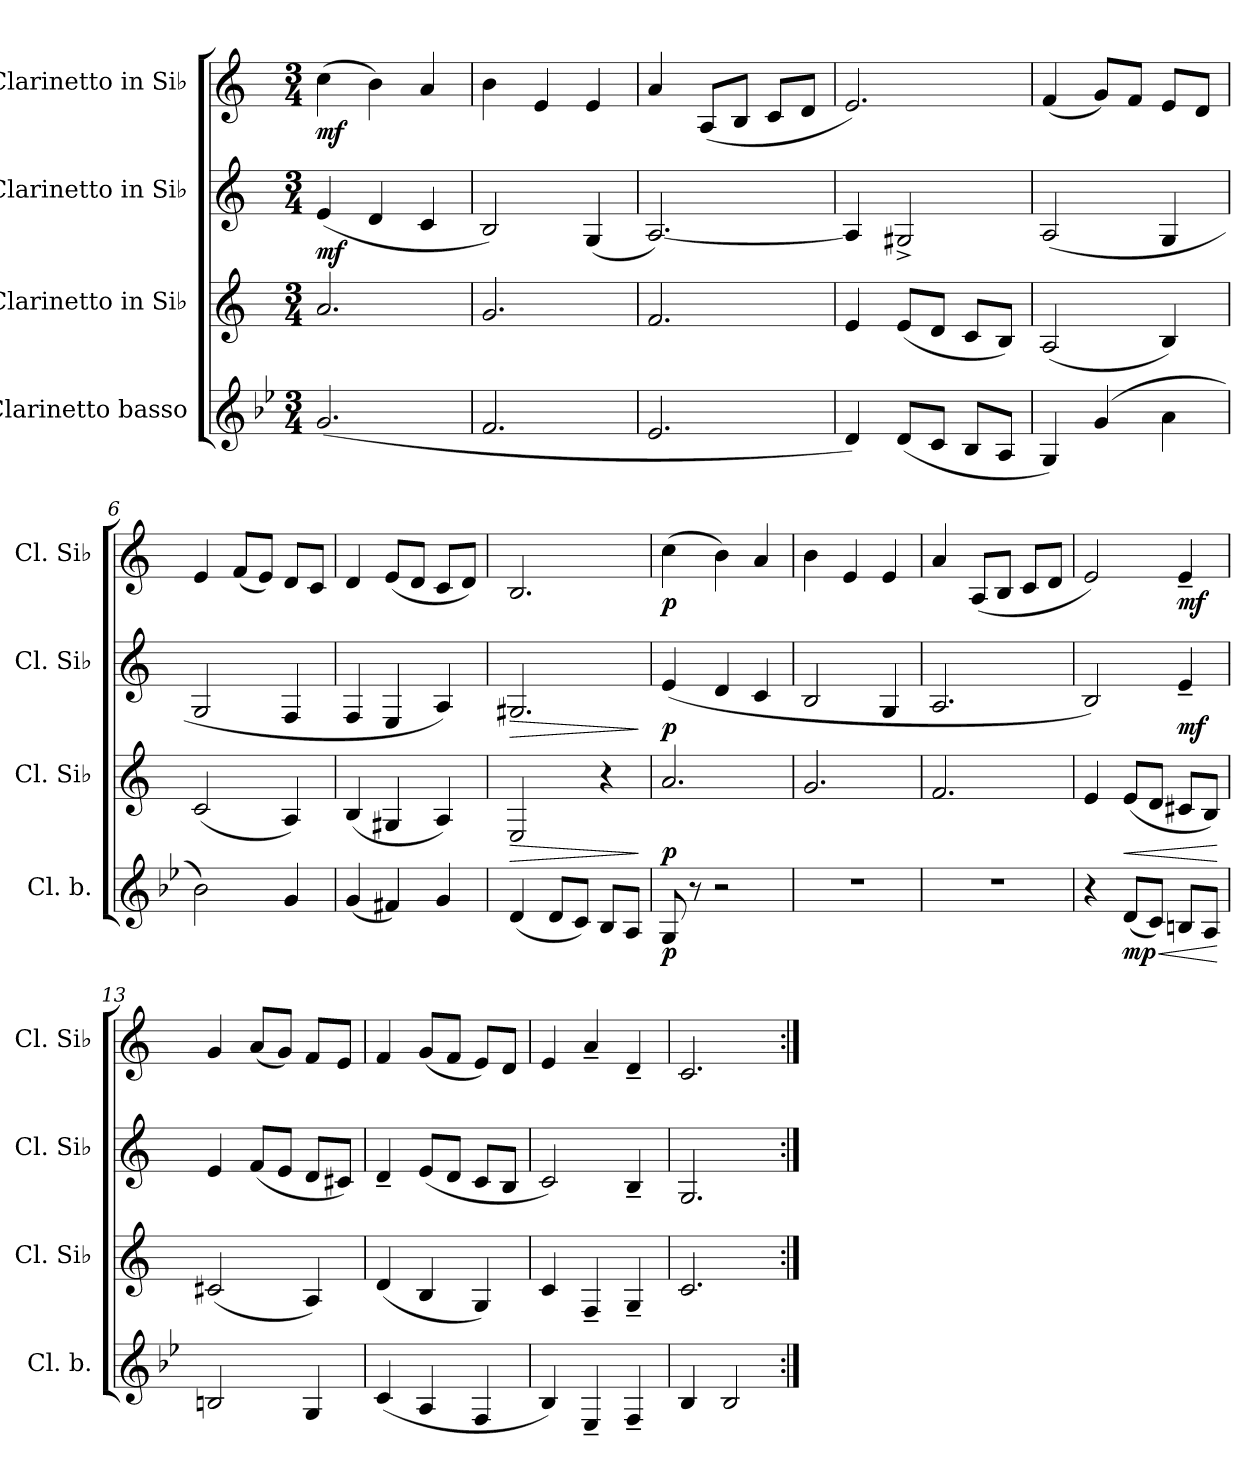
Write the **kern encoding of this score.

**kern	**dynam	**kern	**dynam	**kern	**dynam	**kern	**dynam
*part4	*part4	*part3	*part3	*part2	*part2	*part1	*part1
*staff4	*staff4	*staff3	*staff3	*staff2	*staff2	*staff1	*staff1
*I"Clarinetto basso	*	*I"Clarinetto in Si♭	*	*I"Clarinetto in Si♭	*	*I"Clarinetto in Si♭	*
*I'Cl. b.	*	*I'Cl. Si♭	*	*I'Cl. Si♭	*	*I'Cl. Si♭	*
*clefG2	*	*clefG2	*	*clefG2	*	*clefG2	*
*ITrd8c14	*	*ITrd1c2	*	*ITrd1c2	*	*ITrd1c2	*
*k[b-e-]	*	*k[b-e-]	*	*k[b-e-]	*	*k[b-e-]	*
*M3/4	*	*M3/4	*	*M3/4	*	*M3/4	*
=1	=1	=1	=1	=1	=1	=1	=1
!	!LO:DY:b	!	!	!	!	!	!
!	!LO:DY:n=1:a	!	!	!	!LO:DY:b	!	!LO:DY:b
(2.G/	mf mf	2.g/	.	(4d/	mf	(4b-\	mf
.	.	.	.	4c/	.	4a\)	.
.	.	.	.	4B-/	.	4g/	.
=2	=2	=2	=2	=2	=2	=2	=2
2.F/	.	2.f/	.	2A/)	.	4a\	.
.	.	.	.	.	.	4d/	.
.	.	.	.	(4F/	.	4d/	.
=3	=3	=3	=3	=3	=3	=3	=3
2.E-/	.	2.e-/	.	[2.G/)	.	4g/	.
.	.	.	.	.	.	(8G/L	.
.	.	.	.	.	.	8A/J	.
.	.	.	.	.	.	8B-/L	.
.	.	.	.	.	.	8c/J	.
=4	=4	=4	=4	=4	=4	=4	=4
4D/)	.	4d/	.	4G/]	.	2.d/)	.
(8D/L	.	(8d/L	.	2F#X^/	.	.	.
8C/J	.	8c/J	.	.	.	.	.
8BB-/L	.	8B-/L	.	.	.	.	.
8AA/J	.	8A/J)	.	.	.	.	.
=5	=5	=5	=5	=5	=5	=5	=5
4GG/)	.	(2G/	.	(2G/	.	(4e-/	.
(4G/	.	.	.	.	.	8f/L)	.
.	.	.	.	.	.	8e-/J	.
4A\	.	4A/)	.	4F/	.	8d/L	.
.	.	.	.	.	.	8c/J	.
=6	=6	=6	=6	=6	=6	=6	=6
2B-\)	.	(2B-/	.	2F/	.	4d/	.
.	.	.	.	.	.	(8e-/L	.
.	.	.	.	.	.	8d/J)	.
4G/	.	4G/)	.	4E-/	.	8c/L	.
.	.	.	.	.	.	8B-/J	.
!!LO:LB:g=z
=7	=7	=7	=7	=7	=7	=7	=7
(4G/	.	(4A/	.	4E-/	.	4c/	.
4F#X/)	.	4F#X/	.	4D/	.	(8d/L	.
.	.	.	.	.	.	8c/J	.
4G/	.	4G/)	.	4G/)	.	8B-/L	.
.	.	.	.	.	.	8c/J)	.
=8	=8	=8	=8	=8	=8	=8	=8
!	!	!	!LO:HP:b	!	!LO:HP:b	!	!
(4D/	.	2D/	>	2.F#X/	>	2.A/	.
8D/L	.	.	.	.	.	.	.
8C/J)	.	.	.	.	.	.	.
8BB-/L	.	4r	.	.	.	.	.
8AA/J	.	.	.	.	.	.	.
.	.	.	]	.	]	.	.
=9	=9	=9	=9	=9	=9	=9	=9
!	!LO:DY:b	!	!LO:DY:b	!	!LO:DY:b	!	!LO:DY:b
8GG/	p	2.g/	p	(4d/	p	(4b-\	p
8r	.	.	.	.	.	.	.
2r	.	.	.	4c/	.	4a\)	.
.	.	.	.	4B-/	.	4g/	.
=10	=10	=10	=10	=10	=10	=10	=10
2.r	.	2.f/	.	2A/	.	4a\	.
.	.	.	.	.	.	4d/	.
.	.	.	.	4F/	.	4d/	.
=11	=11	=11	=11	=11	=11	=11	=11
2.r	.	2.e-/	.	2.G/	.	4g/	.
.	.	.	.	.	.	(8G/L	.
.	.	.	.	.	.	8A/J	.
.	.	.	.	.	.	8B-/L	.
.	.	.	.	.	.	8c/J	.
=12	=12	=12	=12	=12	=12	=12	=12
4r	.	4d/	.	2A/)	.	2d/)	.
!	!LO:HP:b	!	!LO:HP:b	!	!	!	!
!	!LO:DY:n=1:b	!	!	!	!	!	!
(8D/L	< mp	(8d/L	<	.	.	.	.
8C/J)	.	8c/J	.	.	.	.	.
!	!	!	!	!	!LO:DY:b	!	!LO:DY:b
8BBn/L	.	8Bn/L	.	4d~/	mf	4d~/	mf
8AA/J	.	8A/J)	.	.	.	.	.
.	[	.	[	.	.	.	.
=13	=13	=13	=13	=13	=13	=13	=13
!	!LO:DY:a	!	!	!	!	!	!
!	!LO:DY:n=1:b	!	!	!	!	!	!
2BBn/	mf mf	(2Bn/	.	4d/	.	4f/	.
.	.	.	.	(8e-/L	.	(8g/L	.
.	.	.	.	8d/J	.	8f/J)	.
4GG/	.	4G/)	.	8c/L	.	8e-/L	.
.	.	.	.	8Bn/J)	.	8d/J	.
!!LO:LB:g=z
=14	=14	=14	=14	=14	=14	=14	=14
(4C/	.	(4c/	.	4c~/	.	4e-/	.
4AA/	.	4A/	.	(8d/L	.	(8f/L	.
.	.	.	.	8c/J	.	8e-/J	.
4FF/	.	4F/)	.	8B-/L	.	8d/L)	.
.	.	.	.	8A/J	.	8c/J	.
=15	=15	=15	=15	=15	=15	=15	=15
4BB-/)	.	4B-/	.	2B-/)	.	4d/	.
4EE-~/	.	4E-~/	.	.	.	4g~/	.
4FF~/	.	4F~/	.	4A~/	.	4c~/	.
=16	=16	=16	=16	=16	=16	=16	=16
4BB-/	.	2.B-/	.	2.F/	.	2.B-/	.
2BB-/	.	.	.	.	.	.	.
=:|!	=:|!	=:|!	=:|!	=:|!	=:|!	=:|!	=:|!
*-	*-	*-	*-	*-	*-	*-	*-
